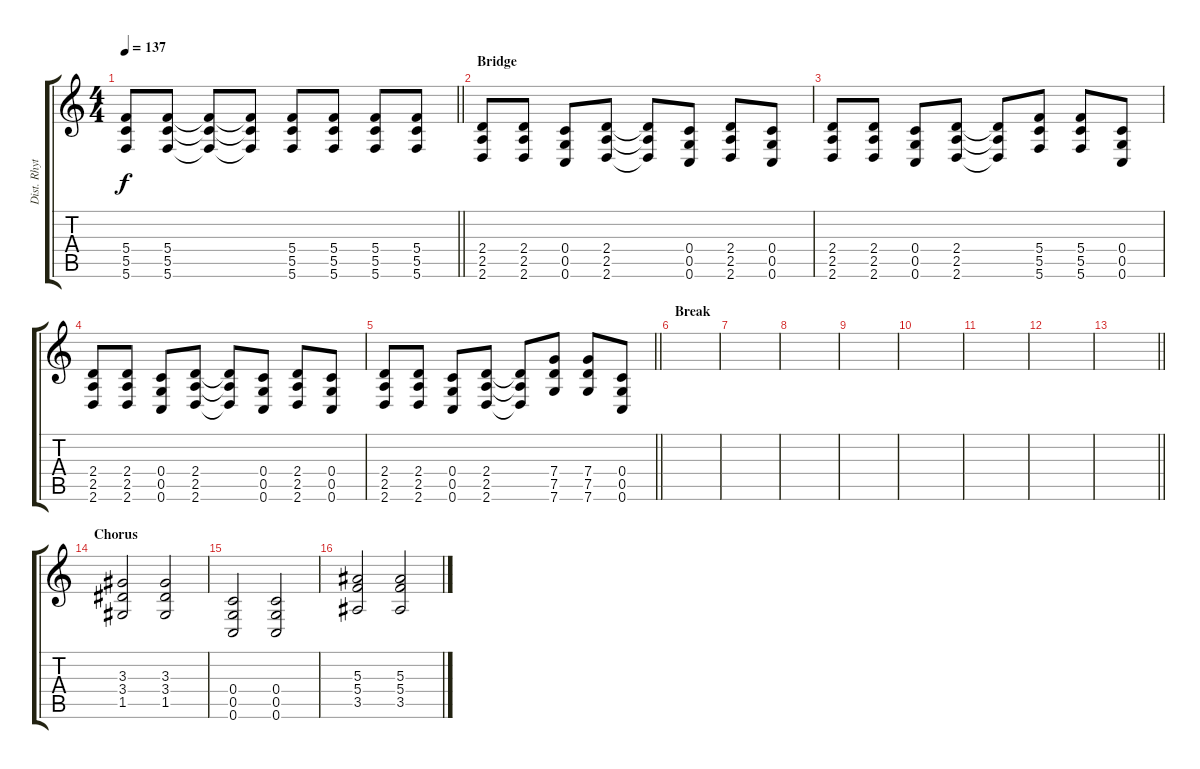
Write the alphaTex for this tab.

\track ("Dist. Rhytm Guitar [R]" "Dist. Rhyt") {instrument distortionguitar}
\staff {score tabs}
\tuning (D4 A3 F3 C3 G2 C2) {hide}
\ts (4 4)
\tempo 137
\clef g2
\barLineRight lightlight
\ks c
(5.4{t} 5.5{t} 5.6{t}).8{dy f} (5.4 5.5 5.6).8 (5.4{t} 5.5{t} 5.6{t}).8 (5.4{t} 5.5{t} 5.6{t}).8 (5.4 5.5 5.6).8 (5.4 5.5 5.6).8 (5.4 5.5 5.6).8 (5.4 5.5 5.6).8 |
\section ("" "Bridge")
(2.4 2.5 2.6).8 (2.4 2.5 2.6).8 (0.4 0.5 0.6).8 (2.4 2.5 2.6).8 (2.4{t} 2.5{t} 2.6{t}).8 (0.4 0.5 0.6).8 (2.4 2.5 2.6).8 (0.4 0.5 0.6).8 |
(2.4 2.5 2.6).8 (2.4 2.5 2.6).8 (0.4 0.5 0.6).8 (2.4 2.5 2.6).8 (2.4{t} 2.5{t} 2.6{t}).8 (5.4 5.5 5.6).8 (5.4 5.5 5.6).8 (0.4 0.5 0.6).8 |
(2.4 2.5 2.6).8 (2.4 2.5 2.6).8 (0.4 0.5 0.6).8 (2.4 2.5 2.6).8 (2.4{t} 2.5{t} 2.6{t}).8 (0.4 0.5 0.6).8 (2.4 2.5 2.6).8 (0.4 0.5 0.6).8 |
\barLineRight lightlight
(2.4 2.5 2.6).8 (2.4 2.5 2.6).8 (0.4 0.5 0.6).8 (2.4 2.5 2.6).8 (2.4{t} 2.5{t} 2.6{t}).8 (7.4 7.5 7.6).8 (7.4 7.5 7.6).8 (0.4 0.5 0.6).8 |
\section ("" "Break")
|
|
|
|
|
|
|
\barLineRight lightlight
|
\section ("" "Chorus")
(3.3 3.4 1.5).2 (3.3 3.4 1.5).2 |
(0.4 0.5 0.6).2 (0.4 0.5 0.6).2 |
(5.3 5.4 3.5).2 (5.3 5.4 3.5).2
